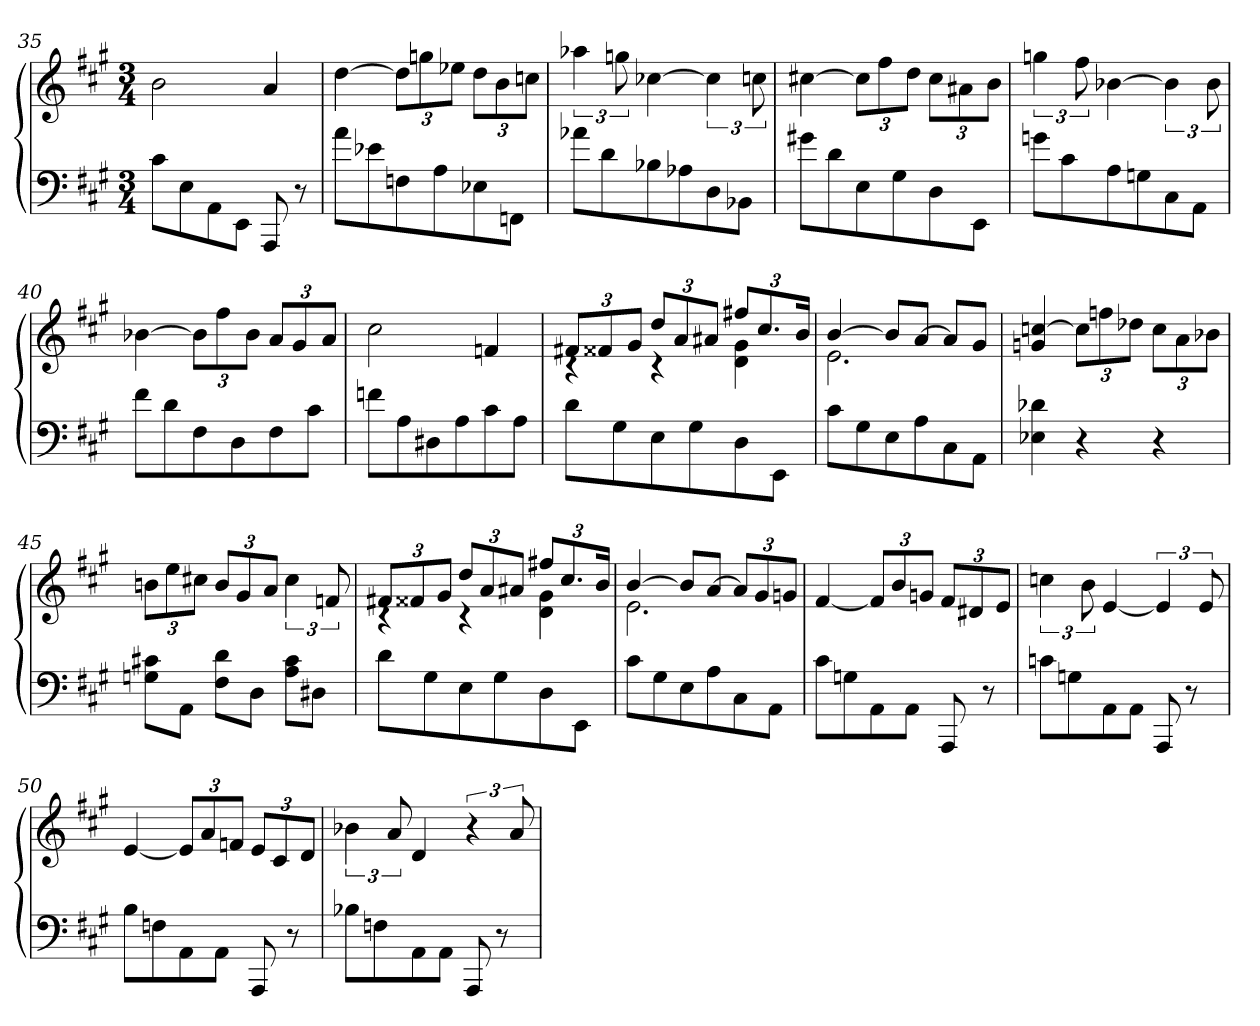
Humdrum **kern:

**kern	**kern
*part1	*part1
*staff2	*staff1
*clefF4	*clefG2
*k[f#c#g#]	*k[f#c#g#]
*M3/4	*M3/4
=35	=35
8c#L	2b
8E	.
8AA	.
8EEJ	.
8AAA	4a
8r	.
=36	=36
8aL	[4dd
8e-X	.
8Fn	12ddL]
.	12ggn
8A	.
.	12ee-XJ
8E-X	12ddL
.	12b
8FFnJ	.
.	12ccnJ
=37	=37
8a-XL	6aa-X
8d	.
.	12ggn
8B-X	[4cc-X
8A-X	.
8D	6cc-]
8BB-XJ	.
.	12ccn
=38	=38
8g#XL	[4cc#X
8d	.
8E	12cc#L]
.	12ff#
8G#	.
.	12ddJ
8D	12cc#L
.	12a#X
8EEJ	.
.	12bJ
=39	=39
8gnL	6ggn
8c#	.
.	12ff#
8A	[4b-X
8Gn	.
8C#	6b-]
8AAJ	.
.	12b-
=40	=40
8f#L	[4b-X
8d	.
8F#	12b-L]
.	12ff#
8D	.
.	12b-J
8F#	12aL
.	12g#
8c#J	.
.	12aJ
=41	=41
8fnL	2cc#
8A	.
8D#X	.
8A	.
8c#	4fn
8AJ	.
=42	=42
*	*^
8dL	12f#XL	4rc
.	12f##X	.
8G#	.	.
.	12g#J	.
8E	12ddL	4rc
.	12a	.
8G#	.	.
.	12a#XJ	.
8D	12ff#XL	4d 4g#
.	12.cc#	.
8EEJ	.	.
.	24bJk	.
=43	=43	=43
8c#L	[4b	2.e
8G#	.	.
8E	8bL]	.
8A	[8aJ	.
8C#	8aL]	.
8AAJ	8g#J	.
*	*v	*v
=44	=44
4E-X 4d-X	4gn [4ccn
4r	12ccL]
.	12ffn
.	12dd-XJ
4r	12ccL
.	12a
.	12b-XJ
=45	=45
8Gn 8c#XL	12bnL
.	12ee
8AAJ	.
.	12cc#XJ
8F# 8dL	12bL
.	12g#
8DJ	.
.	12aJ
8A 8c#L	6cc#
8D#XJ	.
.	12fn
=46	=46
*	*^
8dL	12f#XL	4rc
.	12f##X	.
8G#	.	.
.	12g#J	.
8E	12ddL	4rc
.	12a	.
8G#	.	.
.	12a#XJ	.
8D	12ff#XL	4d 4g#
.	12.cc#	.
8EEJ	.	.
.	24bJk	.
=47	=47	=47
8c#L	[4b	2.e
8G#	.	.
8E	8bL]	.
8A	[8aJ	.
8C#	12aL]	.
.	12g#	.
8AAJ	.	.
.	12gnJ	.
*	*v	*v
=48	=48
8c#L	[4f#
8Gn	.
8AA	12f#L]
.	12b
8AAJ	.
.	12gnJ
8AAA	12f#L
.	12d#X
8r	.
.	12eJ
=49	=49
8cnL	6ccn
8Gn	.
.	12b
8AA	[4e
8AAJ	.
8AAA	6e]
8r	.
.	12e
=50	=50
8BL	[4e
8Fn	.
8AA	12eL]
.	12a
8AAJ	.
.	12fnJ
8AAA	12eL
.	12c#
8r	.
.	12dJ
=51	=51
8B-XL	6b-X
8Fn	.
.	12a
8AA	4d
8AAJ	.
8AAA	6r
8r	.
.	12a
=	=
*-	*-
